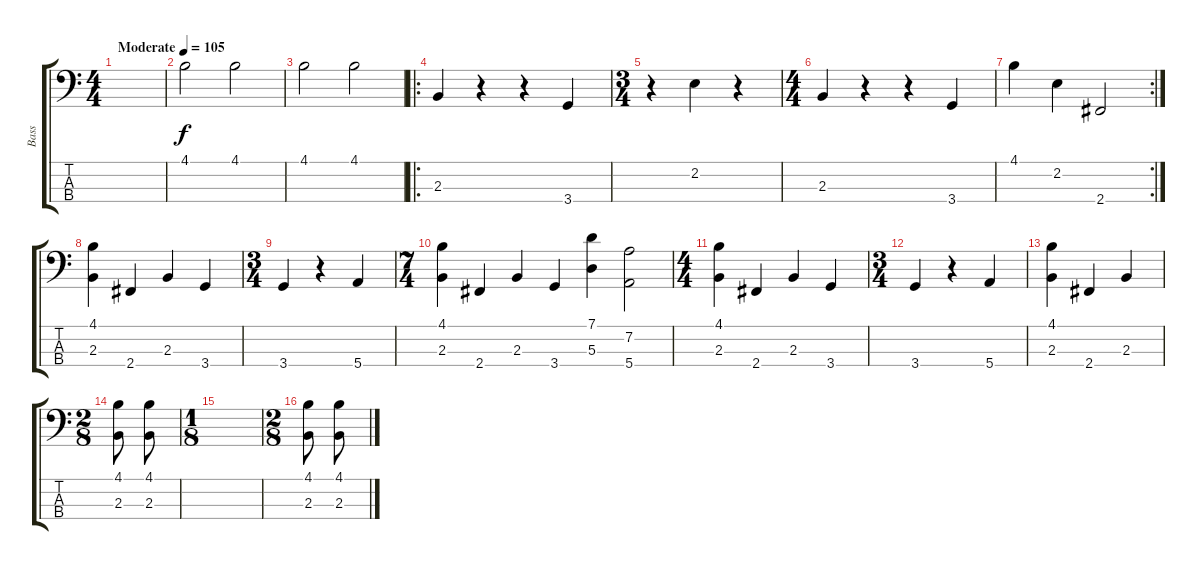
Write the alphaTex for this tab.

\track ("Bass" "Bass") {instrument electricbassfinger}
\staff {score tabs}
\tuning (G2 D2 A1 E1) {hide}
\ts (4 4)
\tempo (105 "Moderate")
\clef f4
\ks c
|
4.1.2 4.1.2 |
4.1.2 4.1.2 |
\ro
2.3.4 r.4 r.4 3.4.4 |
\ts (3 4)
r.4 2.2.4 r.4 |
\ts (4 4)
2.3.4 r.4 r.4 3.4.4 |
\rc 2
4.1.4 2.2.4 2.4.2 |
(4.1 2.3).4 2.4.4 2.3.4 3.4.4 |
\ts (3 4)
3.4.4 r.4 5.4.4 |
\ts (7 4)
(4.1 2.3).4 2.4.4 2.3.4 3.4.4 (7.1 5.3).4 (7.2 5.4).2 |
\ts (4 4)
(4.1 2.3).4 2.4.4 2.3.4 3.4.4 |
\ts (3 4)
3.4.4 r.4 5.4.4 |
(4.1 2.3).4 2.4.4 2.3.4 |
\ts (2 8)
(4.1 2.3).8 (4.1 2.3).8 |
\ts (1 8)
|
\ts (2 8)
(4.1 2.3).8 (4.1 2.3).8
